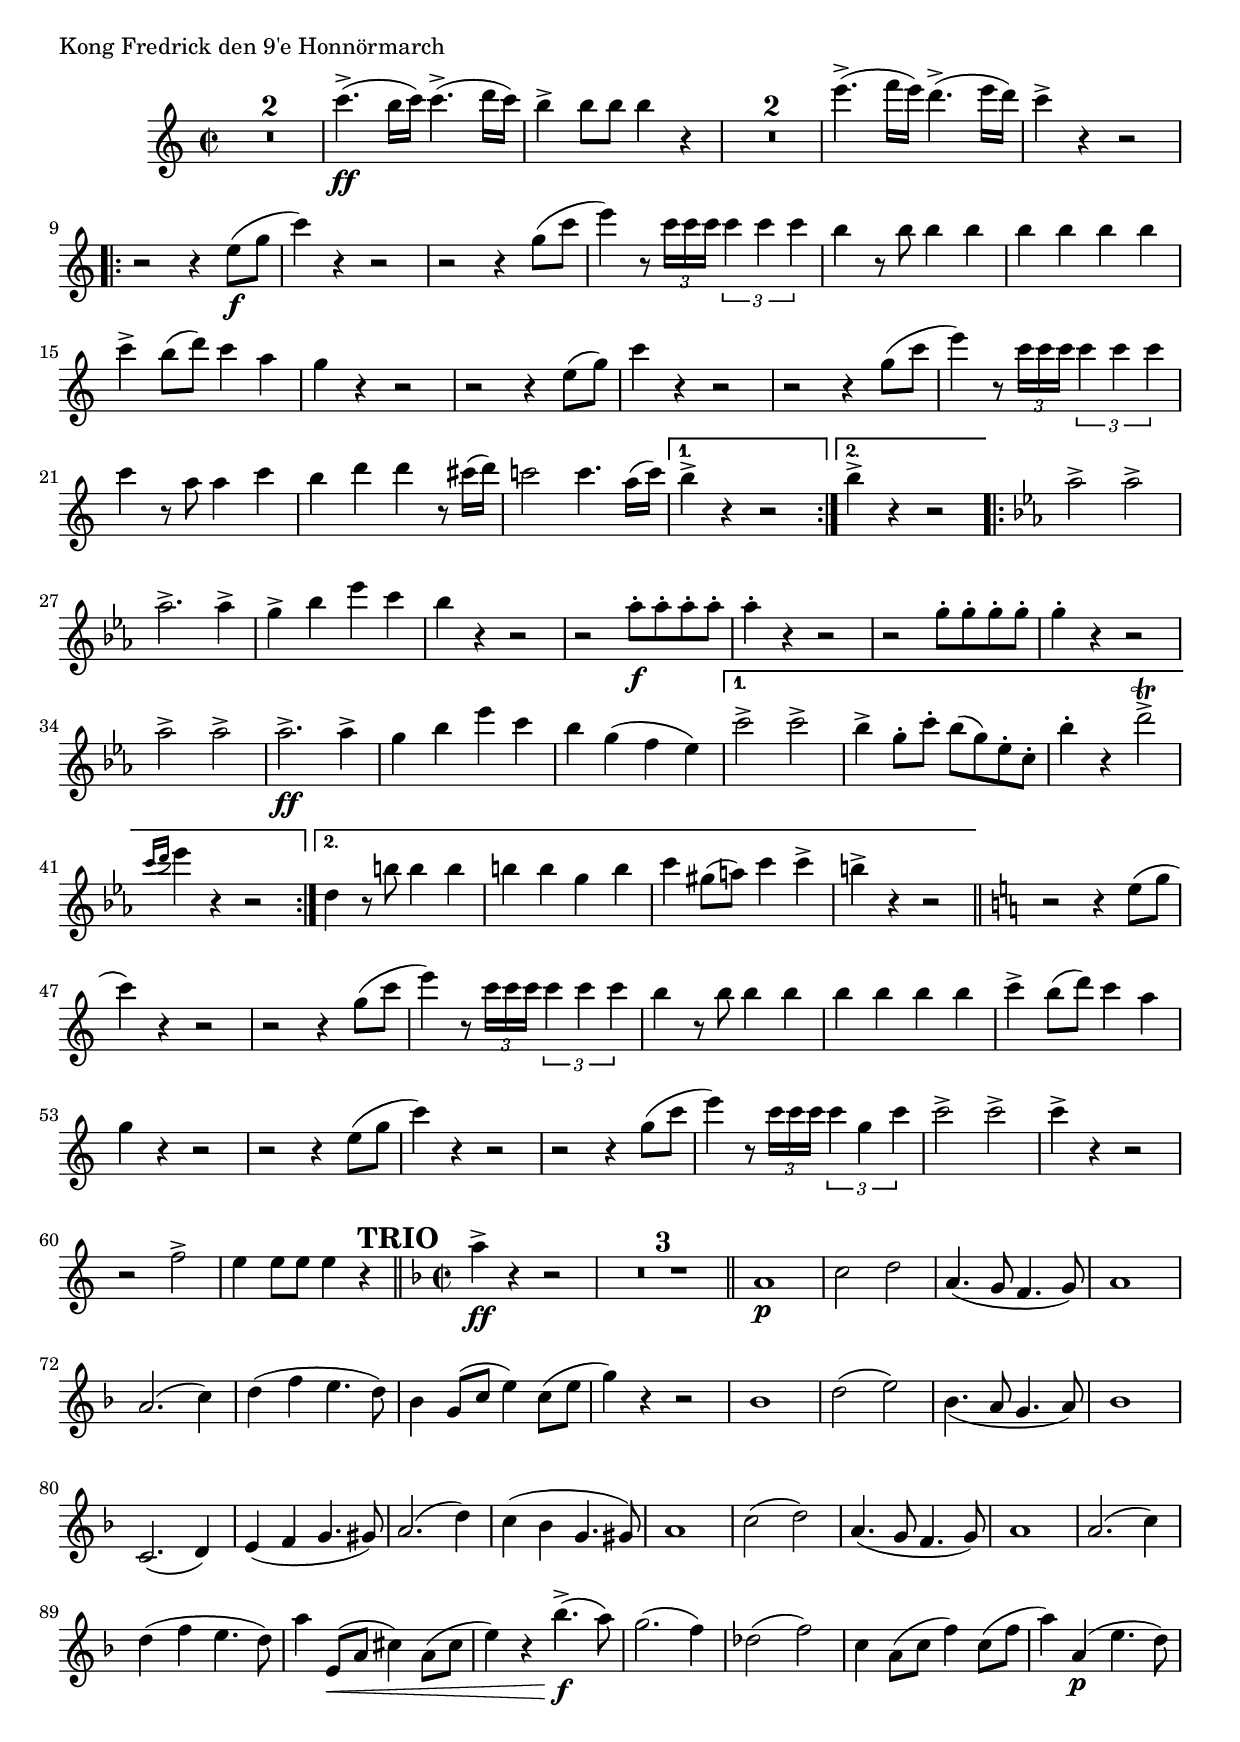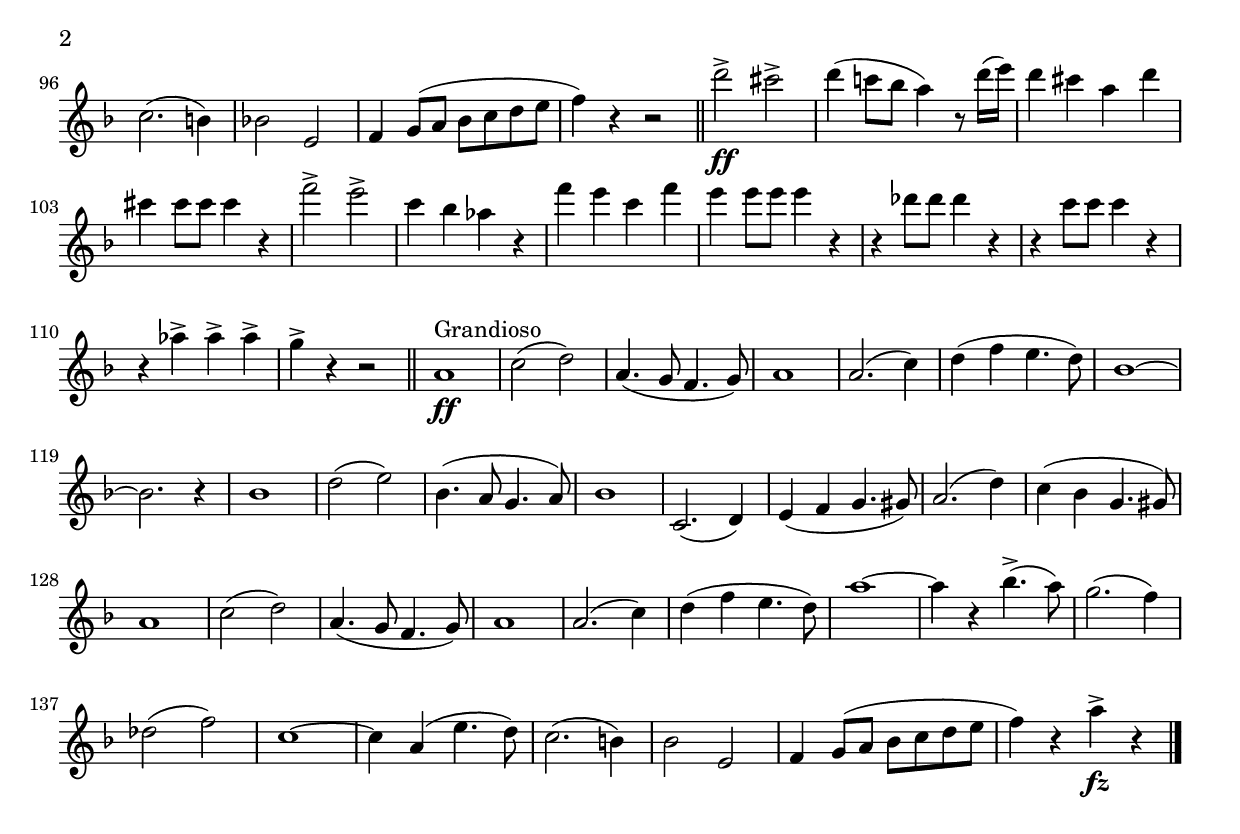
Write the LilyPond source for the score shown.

\version "2.22.1"
% When ready to include in collection:	1. Comment out top section with \Include file(s)
%					2. \midi section if present.
%Comment out from here
%{
\include "../../../Includes/Polis_format.ily"

%...to here
%}


  \score {

    % Svenska Polisens Marscher: 1. Kong Fredrick Honnormarch    
    \relative c'' { 
    	    \key c \major \time 2/2 
    	    \compressEmptyMeasures
    	    \set Score.markFormatter = #format-mark-box-letters
    	     
    	    R1*2           |c'4.->\ff (b16 c) c4.-> (d16 c) |b4->  b8 b b4 r   |
    	    R1*2  	   |e4.-> (f16 e) d4.-> (e16 d)     |c4->  r r2        |
    	    
   	    \repeat volta 2 {r r4 e,8\f (g  |c4) r r2       |r r4 g8 (c        |
    	    e4) r8 \times 2/3 {c16 c c } \times 2/3 {c4 c c }                  |
%            e4) r r r |
    	    b4 r8 b b4 b   |b b b b        |c-> b8 (d) c4 a |g r r2            |
    	    r r4 e8 (g)    |c4 r r2        |r r4 g8 (c      |
    	    e4) r8 \times 2/3 {c16 c c  } \times 2/3 {c4 c c  }                |
%            e4) r r r |
            c4 r8 a a4 c   |b  d d r8 cis16 (d)             |c!2 c4.  a16( c)  |
    } % end of repeat except alternate endings
    	   \alternative {        
    	   	{b4->  r r2| }
    	   	{b4->  r r2| }
    } %close alternatives
  
    \key es \major
    
    \repeat volta 2 {  
    	    aes2->  aes->   |aes2.->  aes4-> |g->  bes ees c  |bes r r2        |
    	    r aes8-.\f aes-.  aes-.  aes-.   |aes4-.  r r2    |
    	    r g8-.  g-.  g-.  g-. 	     |g4-.  r r2      |aes->  aes->    |
    	    aes2.->\ff  aes4->               |g bes ees c     |bes4 g( f ees)  |
    } % end of repeat except alternate endings
     	    \alternative{
    	    	{c'2-> c->  |bes4-> g8-.  c-.  bes  (g)  ees-.  c-.            |
    	    	bes'4-. r d2->\trill         |\acciaccatura {c16 d} ees4 r r2  |
    	    	}
    	    	{ d,4 r8 b' b4 b             |b b g b         |
    	    	c gis8 (a) c4 c->	     |b->  r r2 \bar "||"              |
    	    	}
    	    } %close alternatives
    	    
    \key c \major 
    r2 r4 e,8( g   |c4) r r2       |r r4 g8( c     |
    e4) r8 \tuplet 3/2{c16 c c  } \tuplet 3/2{c4 c c  }       |b4 r8 b b4 b    |
    b b b b        |
    c-> b8 (d) c4 a|g r r2         |r r4 e8( g     |c4) r r2  |r r4 g8( c      |
    e4) r8 \tuplet 3/2{c16 c c  } \tuplet 3/2{c4 g c  }       |c2->  c->       |
    c4->  r r2     |r f,->         |e4 e8 e e4 r  \bar "||"   |

    \key f \major 
    \time 2/2 
    \mark \markup {\bold  "TRIO"}
    a4-> \ff  r r2 |R1*3           |\bar "||"      |a, \p     |c2 d            |
    a4.( g8 f4. g8)|a1             |a2.( c4)       |d( f e4. d8)               |
    bes4 g8( c e4) c8( e           |g4) r r2       |bes,1     |d2( e)          |
    bes4._( a8 g4. a8)             |bes1           |c,2.( d4) |e( f g4. gis8)  |
    a2.( d4)       |
    c( bes g4. gis8)               |a1             |c2( d)    |a4.( g8 f4. g8) |
    a1             |a2.( c4)       |d( f e4. d8)   |a'4 e,8\< (a cis4) a8( cis |
    e4) r bes'4.-> ( \f a8)        |g2.( f4)       |des2( f)  |
    c4 a8( c f4) c8( f             |a4) a,( \p e'4. d8)       |c2.( b4)        |
    bes!2 e,       |
    f4 g8 (a bes c d e             |
    f4) r r2 \bar "||"             |
   
    d'2->  \ff cis->               |d4  (c!8 bes a4) r8 d16 (e)                |
    d4 cis a d     |cis cis8 cis cis4 r            |f2->  e-> |c4 bes aes r    |
    f' e c f       |e e8 e e4 r    |
    r des8 des des4 r              |r c8 c c4 r    |r aes->  aes->  aes->      |
    g4->  r r2 \bar "||"           | 

    a,1 \ff ^\markup {\upright  "Grandioso"}       |c2( d)    |a4.( g8 f4. g8) |
    a1             |a2.( c4)       |d( f e4. d8)   |bes1~     |bes2. r4        |
    bes1           |
    d2( e)         |
    bes4.( a8 g4. a8)              |   bes1        |c,2.( d4) |e( f g4. gis8)  |
    a2.( d4)       |c( bes g4. gis8)               | a1       |c2( d)          |
    a4.( g8 f4. g8)|a1             |      a2.( c4) |d( f e4. d8)               |
    a'1~           |a4 r bes4.-> ( a8)             |g2.( f4)  |des2( f)        |
    c1~            |c4 a( e'4. d8) |c2.( b4)       |bes2 e,   |
    f4 g8 (a bes c d e             |f4) r a->\fz r \bar "|."
%}   
    }%end relative
    \header {
    	    piece = \markup {\concat 
    	    {"Kong Fredrick den 9'e Honn" \char #246 "rmarch"}}
    	    composer = "Kai Neilsen"
    	}
  }%end score
